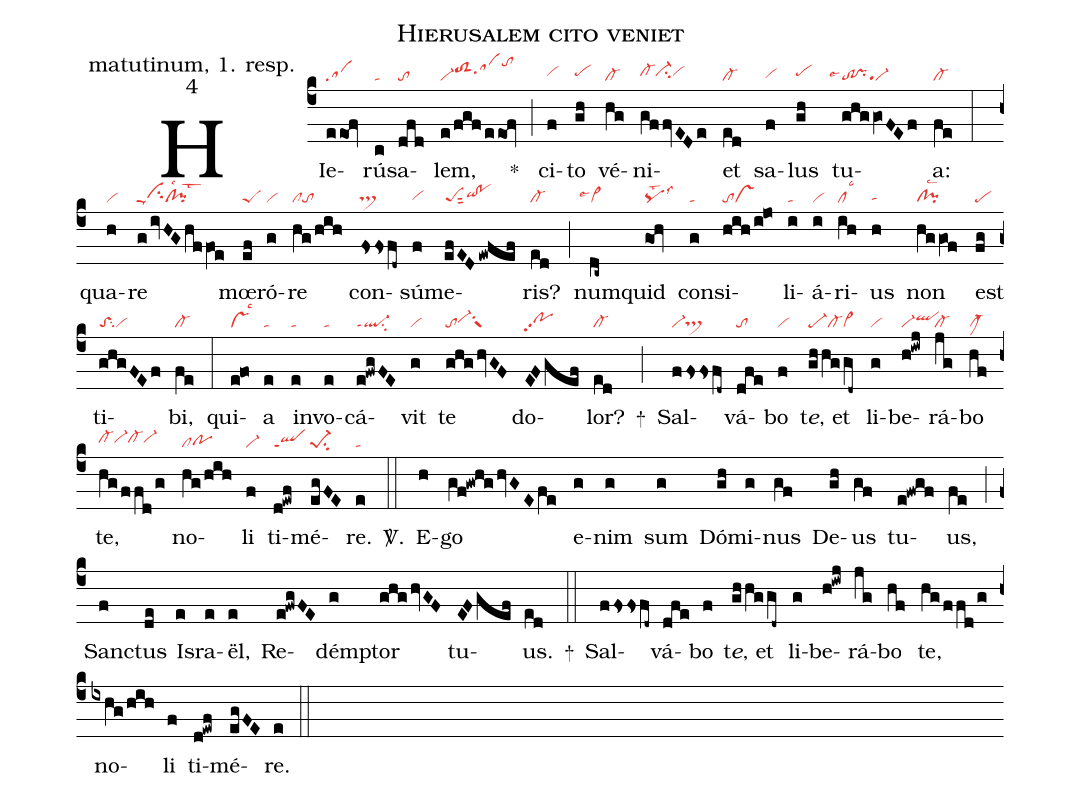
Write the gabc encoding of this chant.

name: Hierusalem cito veniet;
office-part: matutinum, 1. resp.;
mode: 4;
nabc-lines: 1;
%%
(c4)
HIe(eeOf|sa)rú(c|ta)sa(dfd|to)lem,(e/fgf/eeOf|vi-toS2hisahitohl) *(;)
ci(f|vihh)to(gh|pehh) vé(hg|cl-)ni(gffvEDe|cl-hhci-hhvihh)et(ed|cl-) sa(f|vihg)lus(gh|pehh) tu(ghggOFEf|````to!prlse4puvi-)a:(fe|cl-) (:)
qua(h|vi)re(givHGhffOe|cippu1cl!pilsc1lst3) mœ(ef|peS)ró(g|vi)re(hg/hih|clto) con(fssfd~|ts>)sú(f|vihg)me(efEDewfef|peSsut2qihh!pohh)ris?(ed|cl-) (;)
num(dc~|```vi>lse4)quid(go<!hv|pqlst2lss3) con(g|ta)si(hih/i!jo|tovs)li(i|ta)á(i|vi)ri(ih|cllsc3)us(h|tahg) non(hggOf|cl!pilsc2) est(fg|pe) ti(ghgFEf|toSsu2vi)bi,(fe|cl-) (:)
qui(e!fo|vslsc3)a(e|ta) in(e|ta)vo(e|ta)cá(e!fwgFE|ql-ppt1su2)vit(g|vi) te(ghghvGF|tovi-hhsu1suw1) do(EFgef|pohhpp2)lor?(ed|cl-) +(;)
Sal(ffssfd~|vi-ts>)vá(dfe|to)bo(f|vi) t<i>e</i>, et(ghhggd~|pe-cl-vi>) li(g|vi)be(h!iwj|vi-qlhi)rá(jg|cl-)bo(hf|clM-) te,(hg/ffd/g|cl-hhvi-hhcl-hhvi-hh) no(hg/hih|clpohg)li(f|vi-) ti(d!ewf|qlppt1)mé(egFE|pe-1su2)re.(e|ta) <sp>V/</sp>.(::)
E(h)go(gf!gwhghvGEfe) e(g)nim(g) sum(g) Dó(gh)mi(g)nus(gf) De(gh)us(gf) tu(e!fwgf)us,(fe) (;)
San(f)ctus(de) Is(e)ra(e)ël,(e) Re(e!fwgFE)dém(g)ptor(ghghvGF) tu(EFgef)us.(ed) +(::)
Sal(ffssfd~)vá(dfe)bo(f) t<i>e</i>, et(ghhggd~) li(g)be(h!iwj)rá(jg)bo(hf) te,(hg/ffd/g) no(ixhg/hih)li(f) ti(d!ewf)mé(egFE)re.(e) (::)
